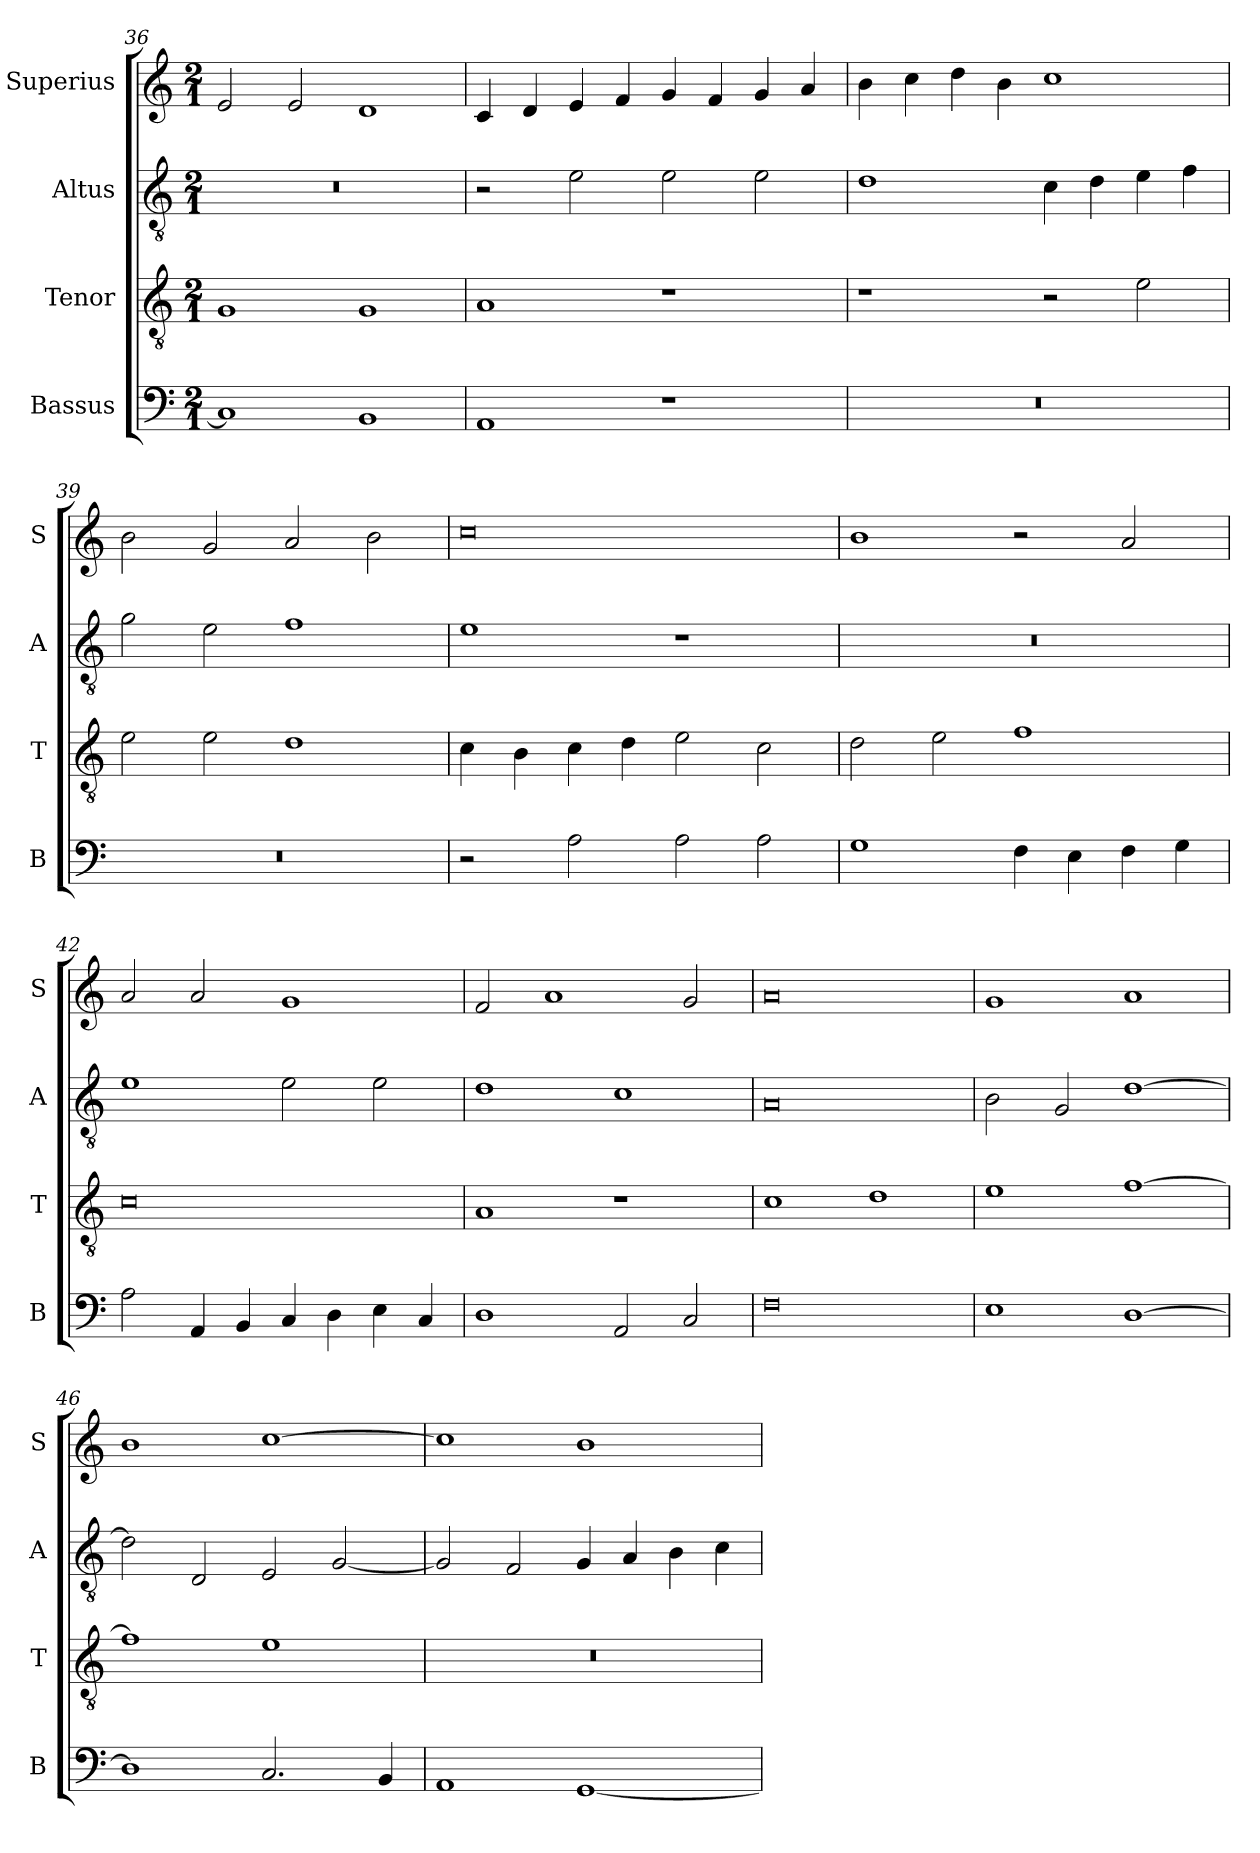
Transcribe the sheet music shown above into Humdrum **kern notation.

**kern	**kern	**kern	**kern
*part4	*part3	*part2	*part1
*staff4	*staff3	*staff2	*staff1
*I"Bassus	*I"Tenor	*I"Altus	*I"Superius
*I'B	*I'T	*I'A	*I'S
*clefF4	*clefGv2	*clefGv2	*clefG2
*k[]	*k[]	*k[]	*k[]
*C:	*C:	*C:	*C:
*M2/1	*M2/1	*M2/1	*M2/1
=36	=36	=36	=36
1C]	1G	0r	2e
.	.	.	2e
1BB	1G	.	1d
=37	=37	=37	=37
1AA	1A	2r	4c
.	.	.	4d
.	.	2e	4e
.	.	.	4f
1r	1r	2e	4g
.	.	.	4f
.	.	2e	4g
.	.	.	4a
=38	=38	=38	=38
0r	1r	1d	4b
.	.	.	4cc
.	.	.	4dd
.	.	.	4b
.	2r	4c	1cc
.	.	4d	.
.	2e	4e	.
.	.	4f	.
=39	=39	=39	=39
0r	2e	2g	2b
.	2e	2e	2g
.	1d	1f	2a
.	.	.	2b
=40	=40	=40	=40
2r	4c	1e	0cc
.	4B	.	.
2A	4c	.	.
.	4d	.	.
2A	2e	1r	.
2A	2c	.	.
=41	=41	=41	=41
1G	2d	0r	1b
.	2e	.	.
4F	1f	.	2r
4E	.	.	.
4F	.	.	2a
4G	.	.	.
=42	=42	=42	=42
2A	0c	1e	2a
4AA	.	.	2a
4BB	.	.	.
4C	.	2e	1g
4D	.	.	.
4E	.	2e	.
4C	.	.	.
=43	=43	=43	=43
1D	1A	1d	2f
.	.	.	1a
2AA	1r	1c	.
2C	.	.	2g
=44	=44	=44	=44
0F	1c	0A	0a
.	1d	.	.
=45	=45	=45	=45
1E	1e	2B	1g
.	.	2G	.
[1D	[1f	[1d	1a
=46	=46	=46	=46
1D]	1f]	2d]	1b
.	.	2D	.
2.C	1e	2E	[1cc
.	.	[2G	.
4BB	.	.	.
=47	=47	=47	=47
1AA	0r	2G]	1cc]
.	.	2F	.
[1GG	.	4G	1b
.	.	4A	.
.	.	4B	.
.	.	4c	.
=	=	=	=
*-	*-	*-	*-
